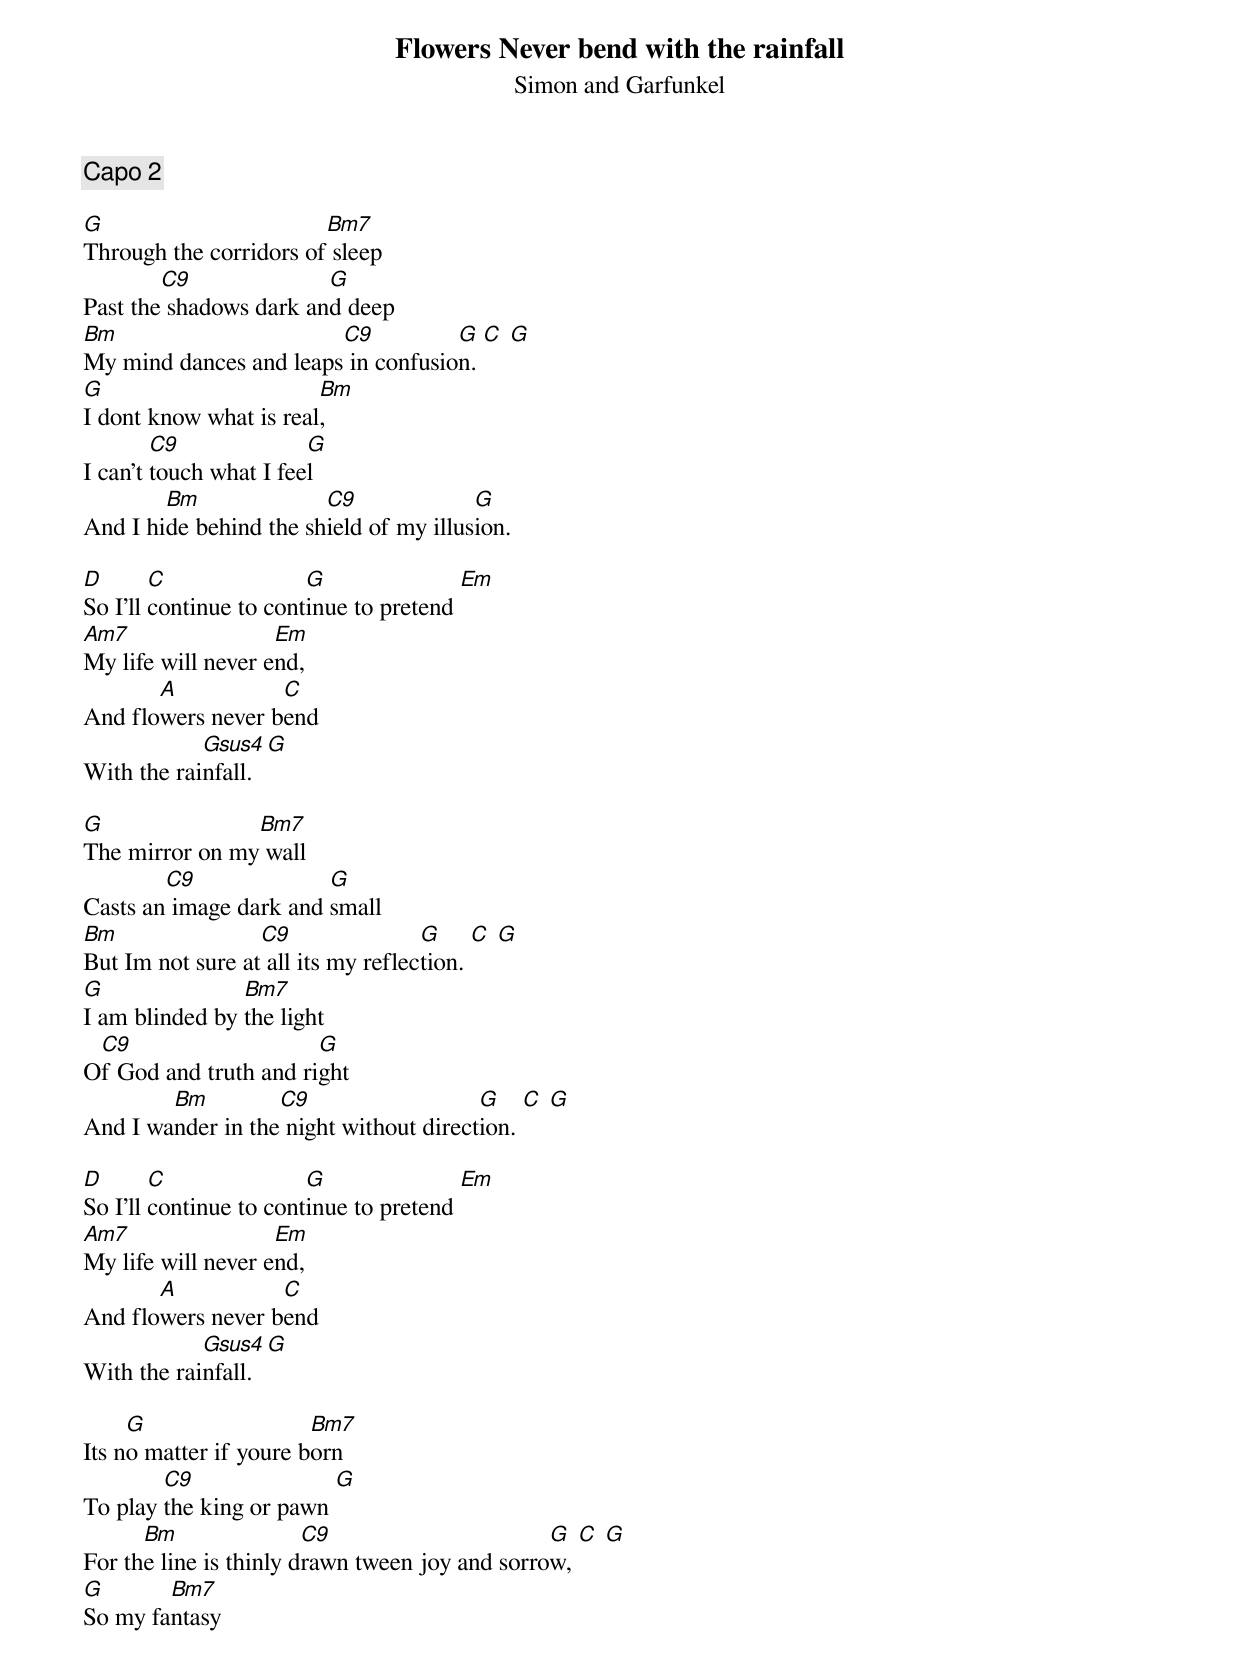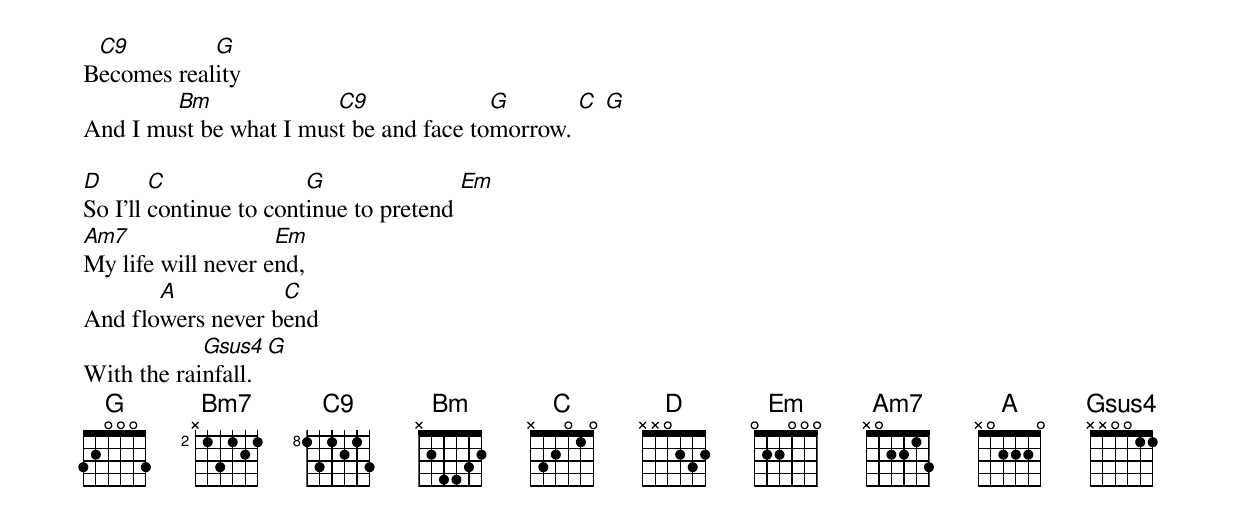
{title: Flowers Never bend with the rainfall}
{subtitle: Simon and Garfunkel}

{c:Capo 2}

[G]Through the corridors of[Bm7] sleep
Past the[C9] shadows dark an[G]d deep
[Bm]My mind dances and leaps[C9] in confusio[G]n. [C] [G]
[G]I dont know what is real[Bm],
I can't [C9]touch what I fee[G]l
And I hi[Bm]de behind the sh[C9]ield of my illus[G]ion.

[D]So I'll [C]continue to cont[G]inue to pretend [Em]
[Am7]My life will never e[Em]nd,
And flo[A]wers never b[C]end
With the rai[Gsus4]nfall. [G]

[G]The mirror on my[Bm7] wall
Casts an[C9] image dark and [G]small
[Bm]But Im not sure at[C9] all its my reflec[G]tion. [C] [G]
[G]I am blinded by [Bm7]the light
O[C9]f God and truth and ri[G]ght
And I wa[Bm]nder in the[C9] night without direct[G]ion. [C] [G]

[D]So I'll [C]continue to cont[G]inue to pretend [Em]
[Am7]My life will never e[Em]nd,
And flo[A]wers never b[C]end
With the rai[Gsus4]nfall. [G]

Its n[G]o matter if youre b[Bm7]orn
To play [C9]the king or pawn [G]
For th[Bm]e line is thinly d[C9]rawn tween joy and sorro[G]w, [C] [G]
[G]So my fa[Bm7]ntasy
B[C9]ecomes real[G]ity
And I mu[Bm]st be what I mus[C9]t be and face to[G]morrow. [C] [G]

[D]So I'll [C]continue to cont[G]inue to pretend [Em]
[Am7]My life will never e[Em]nd,
And flo[A]wers never b[C]end
With the rai[Gsus4]nfall. [G]
